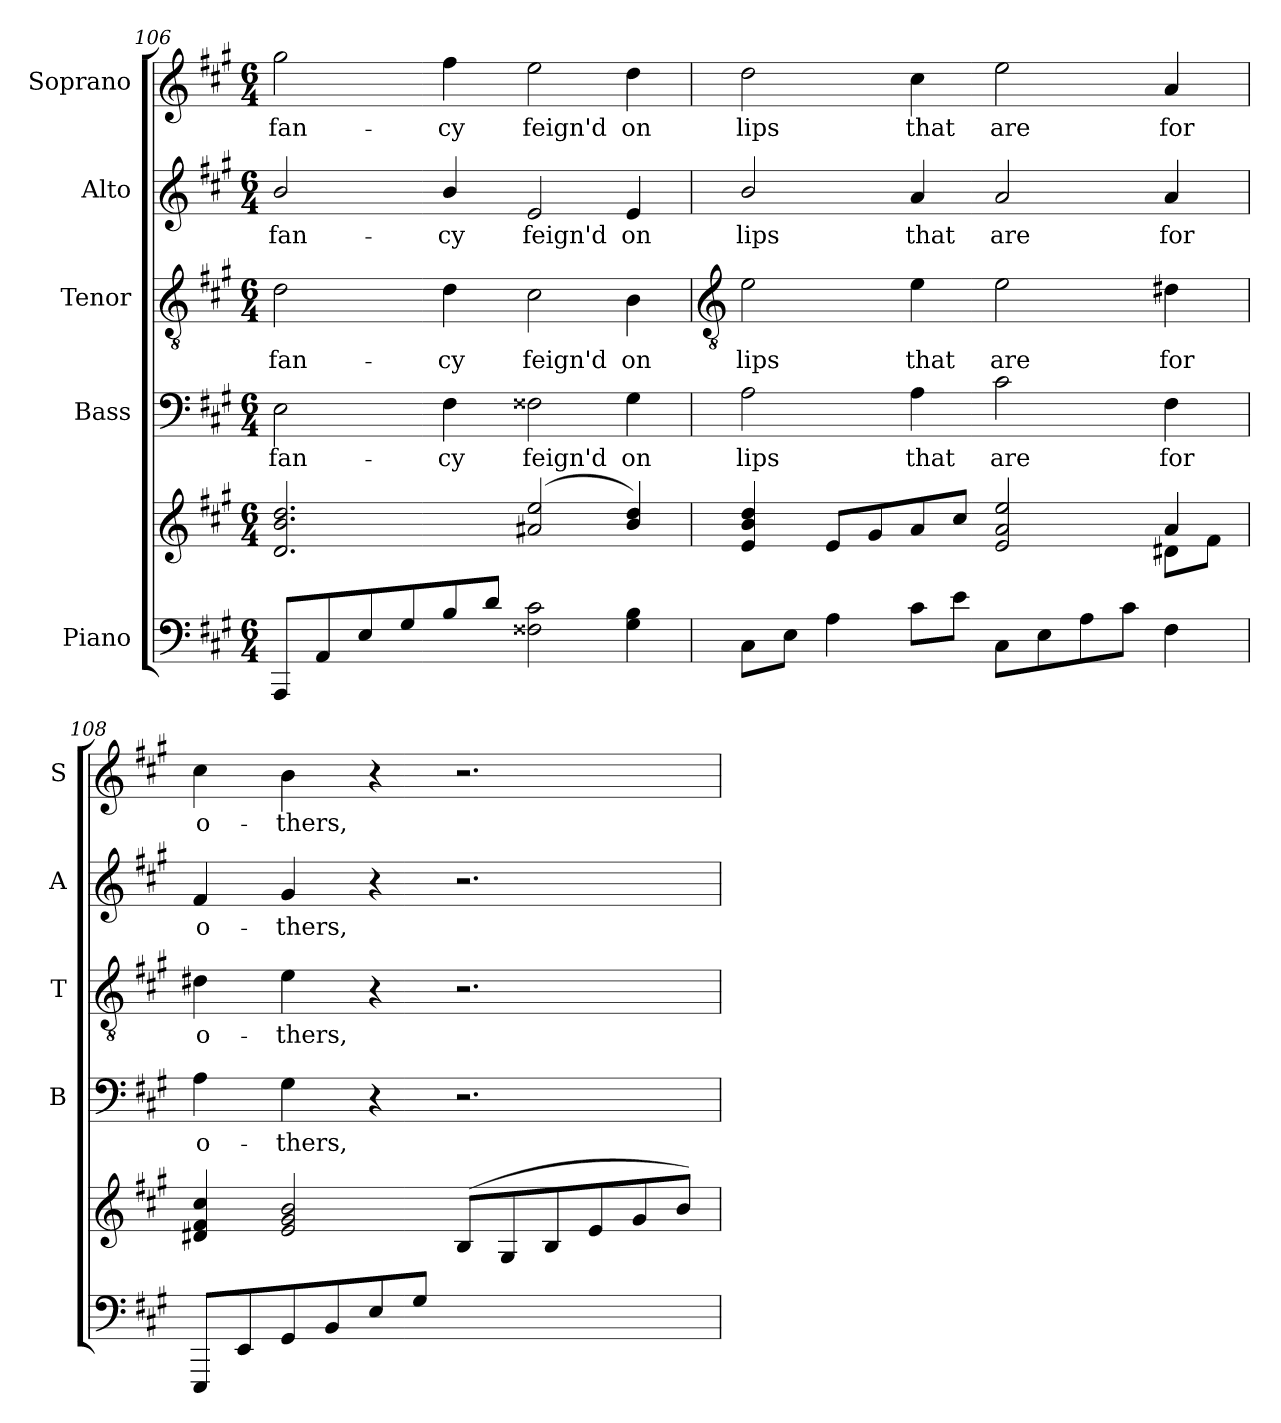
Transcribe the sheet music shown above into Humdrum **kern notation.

**kern	**kern	**kern	**text	**kern	**text	**kern	**text	**kern	**text
*part5	*part5	*part4	*part4	*part3	*part3	*part2	*part2	*part1	*part1
*staff6	*staff5	*staff4	*staff4	*staff3	*staff3	*staff2	*staff2	*staff1	*staff1
*I"Piano	*	*I"Bass	*	*I"Tenor	*	*I"Alto	*	*I"Soprano	*
*	*	*I'B	*	*I'T	*	*I'A	*	*I'S	*
*clefF4	*clefG2	*clefF4	*	*clefGv2	*	*clefG2	*	*clefG2	*
*k[f#c#g#]	*k[f#c#g#]	*k[f#c#g#]	*	*k[f#c#g#]	*	*k[f#c#g#]	*	*k[f#c#g#]	*
*A:	*A:	*A:	*	*A:	*	*A:	*	*A:	*
*M6/4	*M6/4	*M6/4	*	*M6/4	*	*M6/4	*	*M6/4	*
=106	=106	=106	=106	=106	=106	=106	=106	=106	=106
*	*^	*	*	*	*	*	*	*	*
!	!	!LO:N:vis=1	!	!LO:LY:b	!	!LO:LY:b	!	!LO:LY:b	!	!LO:LY:b
8AAAL	2.d 2.b 2.dd	1.ryy	2E	fan-	2d	fan-	2b/	fan-	2gg#	fan-
8AA	.	.	.	.	.	.	.	.	.	.
8E	.	.	.	.	.	.	.	.	.	.
8G#	.	.	.	.	.	.	.	.	.	.
!	!	!	!	!LO:LY:b	!	!LO:LY:b	!	!LO:LY:b	!	!LO:LY:b
8B	.	.	4F#	-cy	4d	-cy	4b/	-cy	4ff#	-cy
8dJ	.	.	.	.	.	.	.	.	.	.
!	!	!	!	!LO:LY:b	!	!LO:LY:b	!	!LO:LY:b	!	!LO:LY:b
2F##X 2c#	(>2a#X 2ee	.	2F##X	feign'd	2c#	feign'd	2e	feign'd	2ee	feign'd
!	!	!	!	!LO:LY:b	!	!LO:LY:b	!	!LO:LY:b	!	!LO:LY:b
4G# 4B	4b 4dd)	.	4G#	on	4B	on	4e	on	4dd	on
!!LO:LB:g=z
=107	=107	=107	=107	=107	=107	=107	=107	=107	=107	=107
*	*	*	*	*	*clefGv2	*	*	*	*	*
!	!	!	!	!LO:LY:b	!	!LO:LY:b	!	!LO:LY:b	!	!LO:LY:b
8C#L	4e 4b 4dd	2.ryy	2A	lips	2e	lips	2b/	lips	2dd	lips
8EJ	.	.	.	.	.	.	.	.	.	.
4A	8eL	.	.	.	.	.	.	.	.	.
.	8g#	.	.	.	.	.	.	.	.	.
!	!	!	!	!LO:LY:b	!	!LO:LY:b	!	!LO:LY:b	!	!LO:LY:b
8c#L	8a	.	4A	that	4e	that	4a	that	4cc#	that
8eJ	8cc#J	.	.	.	.	.	.	.	.	.
!	!	!	!	!LO:LY:b	!	!LO:LY:b	!	!LO:LY:b	!	!LO:LY:b
8C#L	2e 2a 2ee	2ryy	2c#	are	2e	are	2a	are	2ee	are
8E	.	.	.	.	.	.	.	.	.	.
8A	.	.	.	.	.	.	.	.	.	.
8c#J	.	.	.	.	.	.	.	.	.	.
!	!	!	!	!LO:LY:b	!	!LO:LY:b	!	!LO:LY:b	!	!LO:LY:b
4F#	4a	8d#X\L	4F#	for	4d#X	for	4a	for	4a	for
.	.	8f#\J	.	.	.	.	.	.	.	.
=108	=108	=108	=108	=108	=108	=108	=108	=108	=108	=108
!	!	!LO:N:vis=1	!	!LO:LY:b	!	!LO:LY:b	!	!LO:LY:b	!	!LO:LY:b
8EEEL	4d#X 4f# 4cc#	1.ryy	4A	o-	4d#X	o-	4f#	o-	4cc#	o-
8EE	.	.	.	.	.	.	.	.	.	.
!	!	!	!	!LO:LY:b	!	!LO:LY:b	!	!LO:LY:b	!	!LO:LY:b
8GG#	2e 2g# 2b	.	4G#	-thers,	4e	-thers,	4g#	-thers,	4b	-thers,
8BB	.	.	.	.	.	.	.	.	.	.
8E	.	.	4r	.	4r	.	4r	.	4r	.
8G#J	.	.	.	.	.	.	.	.	.	.
2.ryy	(<8BL	.	2.r	.	2.r	.	2.r	.	2.r	.
.	8G#	.	.	.	.	.	.	.	.	.
.	8B	.	.	.	.	.	.	.	.	.
.	8e	.	.	.	.	.	.	.	.	.
.	8g#	.	.	.	.	.	.	.	.	.
.	8bJ)	.	.	.	.	.	.	.	.	.
*	*v	*v	*	*	*	*	*	*	*	*
=	=	=	=	=	=	=	=	=	=
*-	*-	*-	*-	*-	*-	*-	*-	*-	*-
